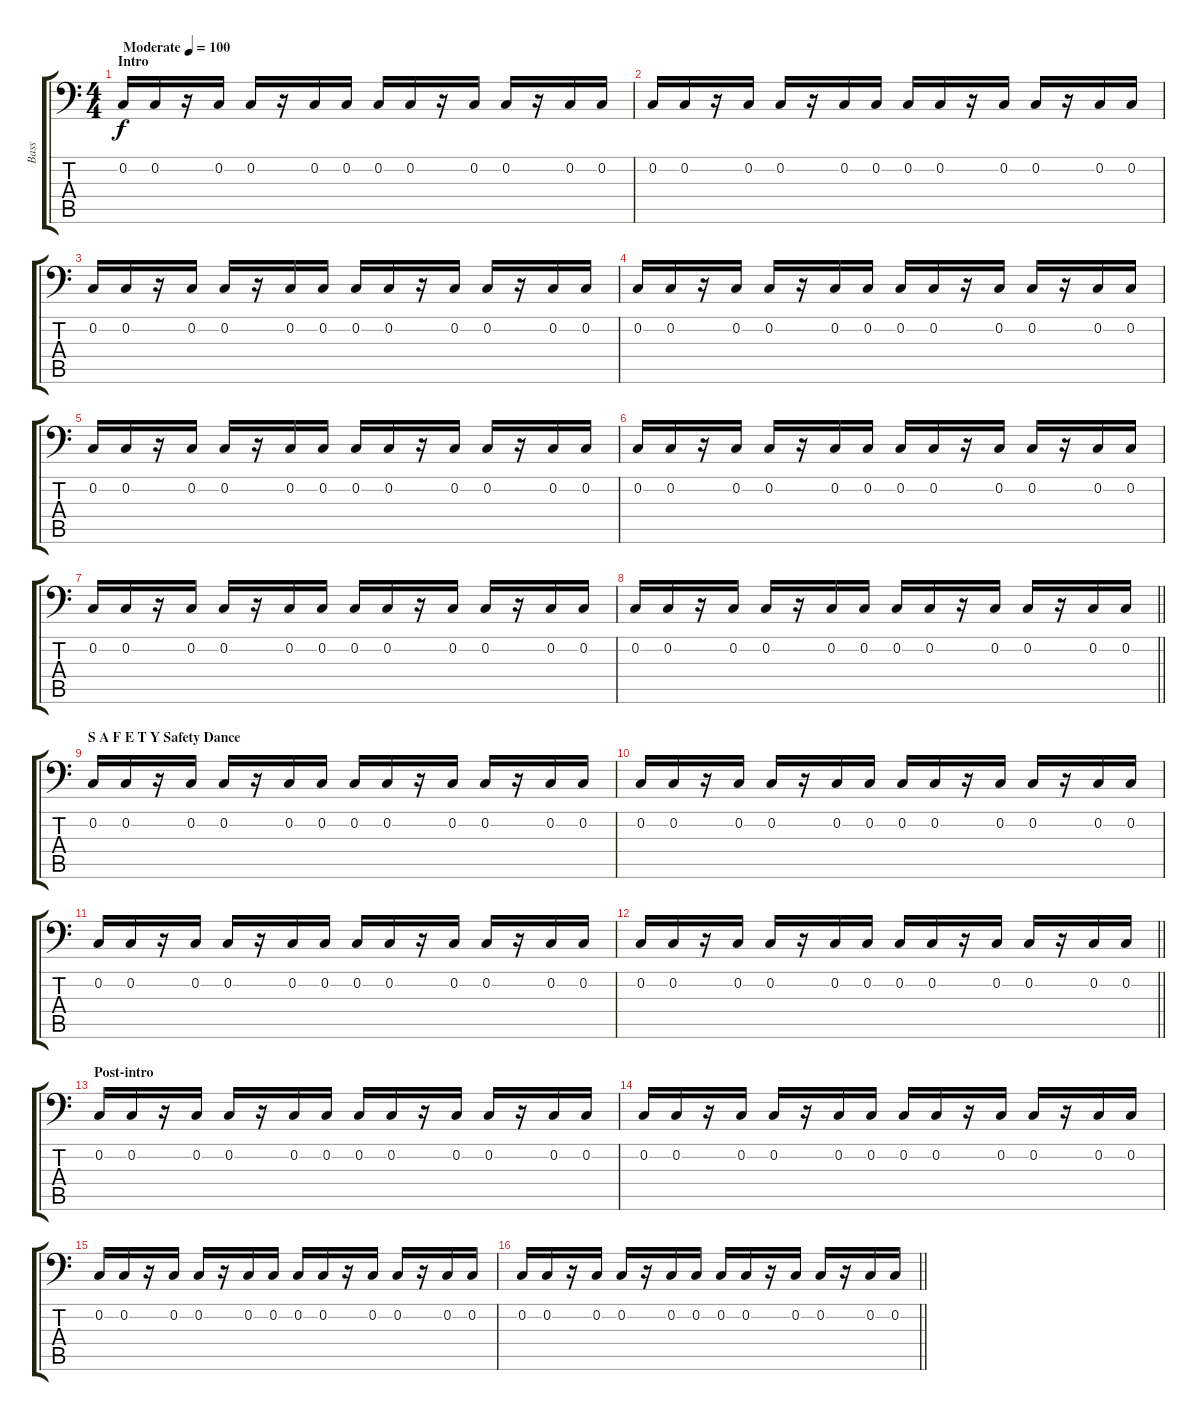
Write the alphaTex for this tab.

\track ("Bass" "Bass") {instrument synthbass1}
\staff {score tabs}
\tuning (D2 C2 Bb1 A1 G1 F1) {hide}
\ts (4 4)
\section ("" "Intro")
\tempo (100 "Moderate")
\clef f4
\ks c
0.2.16{dy f instrument synthbass1} 0.2.16 r.16 0.2.16 0.2.16 r.16 0.2.16 0.2.16 0.2.16 0.2.16 r.16 0.2.16 0.2.16 r.16 0.2.16 0.2.16 |
0.2.16 0.2.16 r.16 0.2.16 0.2.16 r.16 0.2.16 0.2.16 0.2.16 0.2.16 r.16 0.2.16 0.2.16 r.16 0.2.16 0.2.16 |
0.2.16 0.2.16 r.16 0.2.16 0.2.16 r.16 0.2.16 0.2.16 0.2.16 0.2.16 r.16 0.2.16 0.2.16 r.16 0.2.16 0.2.16 |
0.2.16 0.2.16 r.16 0.2.16 0.2.16 r.16 0.2.16 0.2.16 0.2.16 0.2.16 r.16 0.2.16 0.2.16 r.16 0.2.16 0.2.16 |
0.2.16 0.2.16 r.16 0.2.16 0.2.16 r.16 0.2.16 0.2.16 0.2.16 0.2.16 r.16 0.2.16 0.2.16 r.16 0.2.16 0.2.16 |
0.2.16 0.2.16 r.16 0.2.16 0.2.16 r.16 0.2.16 0.2.16 0.2.16 0.2.16 r.16 0.2.16 0.2.16 r.16 0.2.16 0.2.16 |
0.2.16 0.2.16 r.16 0.2.16 0.2.16 r.16 0.2.16 0.2.16 0.2.16 0.2.16 r.16 0.2.16 0.2.16 r.16 0.2.16 0.2.16 |
\barLineRight lightlight
0.2.16 0.2.16 r.16 0.2.16 0.2.16 r.16 0.2.16 0.2.16 0.2.16 0.2.16 r.16 0.2.16 0.2.16 r.16 0.2.16 0.2.16 |
\section ("" "S A F E T Y Safety Dance")
0.2.16 0.2.16 r.16 0.2.16 0.2.16 r.16 0.2.16 0.2.16 0.2.16 0.2.16 r.16 0.2.16 0.2.16 r.16 0.2.16 0.2.16 |
0.2.16 0.2.16 r.16 0.2.16 0.2.16 r.16 0.2.16 0.2.16 0.2.16 0.2.16 r.16 0.2.16 0.2.16 r.16 0.2.16 0.2.16 |
0.2.16 0.2.16 r.16 0.2.16 0.2.16 r.16 0.2.16 0.2.16 0.2.16 0.2.16 r.16 0.2.16 0.2.16 r.16 0.2.16 0.2.16 |
\barLineRight lightlight
0.2.16 0.2.16 r.16 0.2.16 0.2.16 r.16 0.2.16 0.2.16 0.2.16 0.2.16 r.16 0.2.16 0.2.16 r.16 0.2.16 0.2.16 |
\section ("" "Post-intro")
0.2.16 0.2.16 r.16 0.2.16 0.2.16 r.16 0.2.16 0.2.16 0.2.16 0.2.16 r.16 0.2.16 0.2.16 r.16 0.2.16 0.2.16 |
0.2.16 0.2.16 r.16 0.2.16 0.2.16 r.16 0.2.16 0.2.16 0.2.16 0.2.16 r.16 0.2.16 0.2.16 r.16 0.2.16 0.2.16 |
0.2.16 0.2.16 r.16 0.2.16 0.2.16 r.16 0.2.16 0.2.16 0.2.16 0.2.16 r.16 0.2.16 0.2.16 r.16 0.2.16 0.2.16 |
\barLineRight lightlight
0.2.16 0.2.16 r.16 0.2.16 0.2.16 r.16 0.2.16 0.2.16 0.2.16 0.2.16 r.16 0.2.16 0.2.16 r.16 0.2.16 0.2.16
